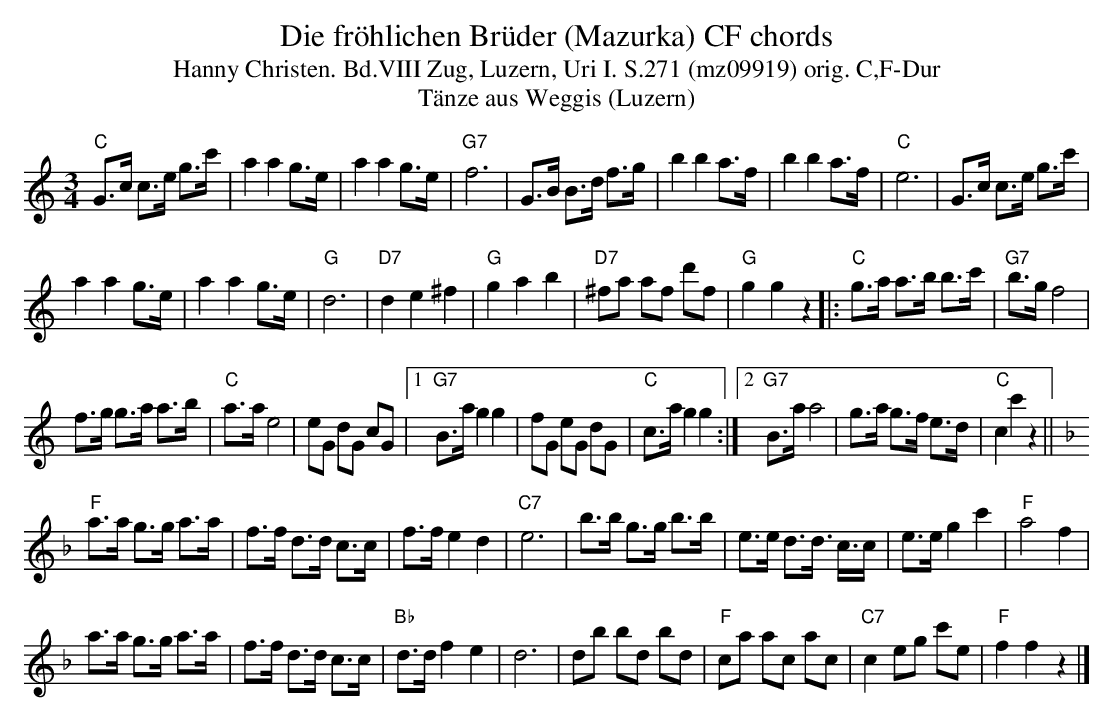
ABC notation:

X:1
T: Die fröhlichen Brüder (Mazurka) CF chords
T:Hanny Christen. Bd.VIII Zug, Luzern, Uri I. S.271 (mz09919) orig. C,F-Dur
T: Tänze aus Weggis (Luzern)
M:3/4
L:1/8
K:C %%MIDI gchordon
"C"G>c c>e g>c' | a2a2 g>e | a2a2 g>e | "G7"f6 | G>B B>d f>g | b2b2 a>f | b2b2 a>f | "C"e6 | G>c c>e g>c' |
a2a2 g>e | a2a2 g>e | "G"d6 | "D7"d2e2^f2 | "G"g2a2b2 | "D7"^fa af d'f | "G"g2g2z2 |: "C"g>a a>b b>c' | "G7"b>g f4 |
f>g g>a a>b | "C"a>a e4 | eG dG cG |1 "G7"B>a g2g2 | fG eG dG | "C"c>a g2g2 :|2 "G7"B>a a4 | g>a g>f e>d | "C"c2c'2z2 || [K:F]
"F"a>a g>g a>a | f>f d>d c>c | f>f e2d2 | "C7"e6 | b>b g>g b>b | e>e d>d> c>c | e>e g2c'2 | "F"a4f2 |
a>a g>g a>a | f>f d>d c>c | "Bb"d>d f2e2 | d6 |  db bd bd | "F"ca ac ac | "C7"c2 eg c'e | "F"f2f2z2 |]
